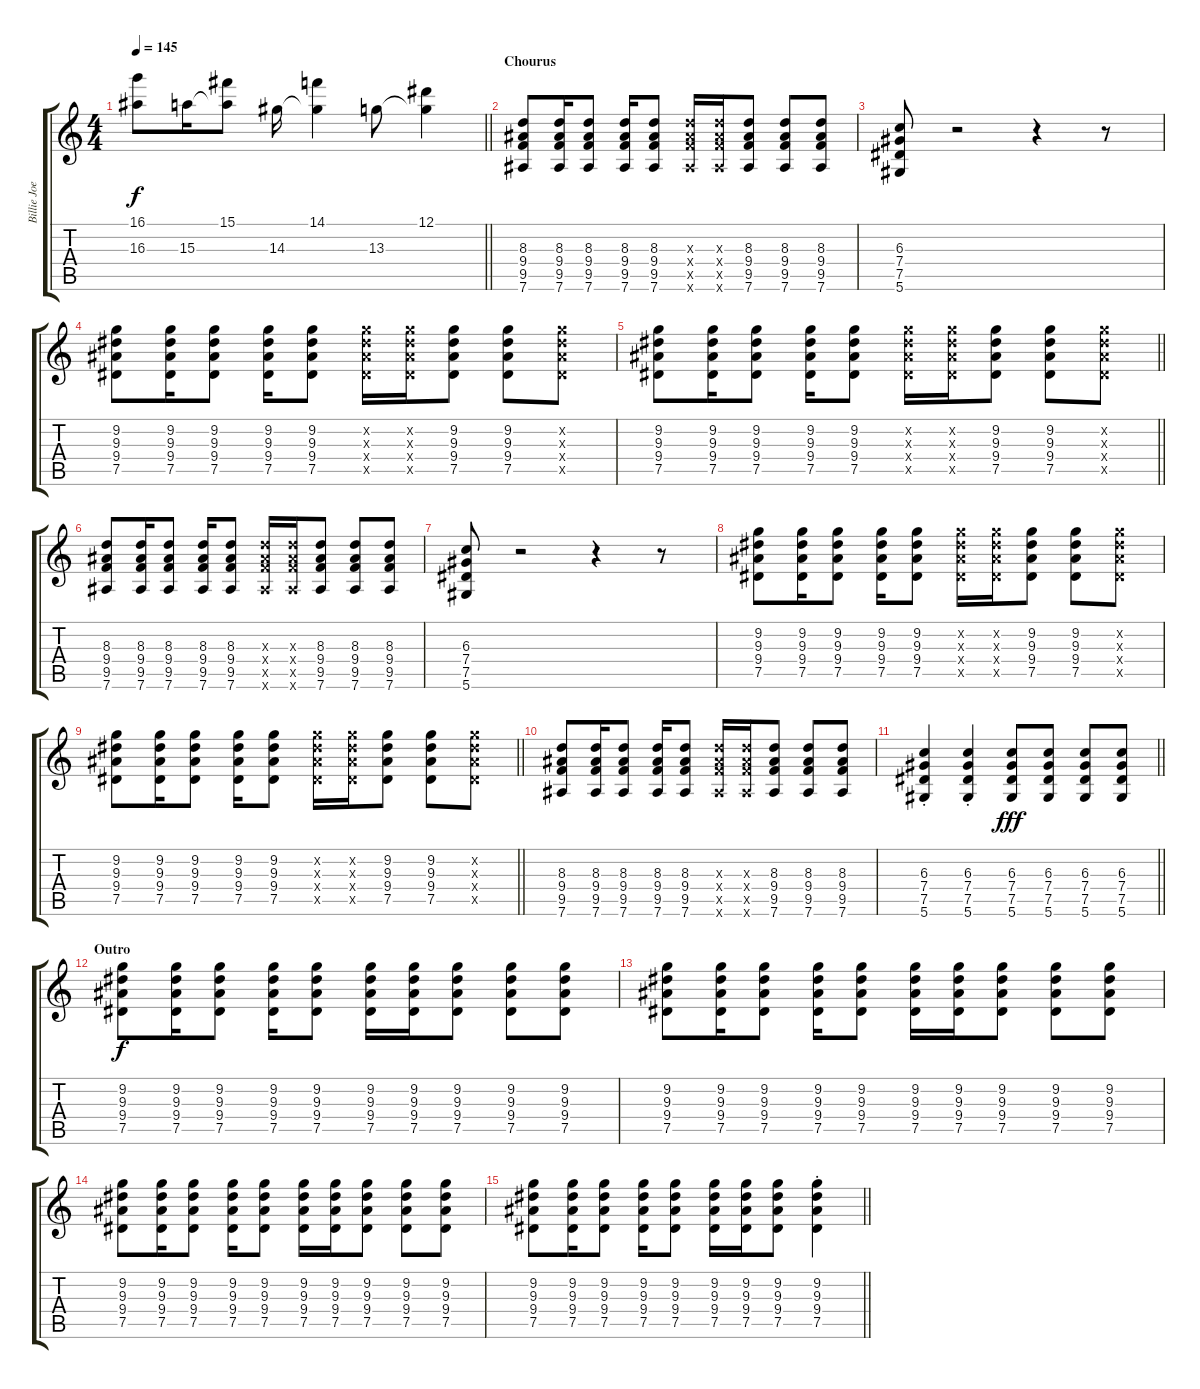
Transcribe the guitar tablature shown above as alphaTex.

\track ("Billie Joe" "Billie Joe") {instrument distortionguitar}
\staff {score tabs}
\tuning (Eb4 Bb3 Gb3 Db3 Ab2 Eb2) {hide}
\ts (4 4)
\tempo 145
\clef g2
\barLineRight lightlight
\ks c
(16.1 16.3{t}).8{dy f} 15.3.16 (15.1 15.3{t}).8 14.3.16 (14.1 14.3{t}).4 13.3.8 (12.1 13.3{t}).4 |
\section ("" "Chourus")
(8.3 9.4 9.5 7.6).8 (8.3 9.4 9.5 7.6).16 (8.3 9.4 9.5 7.6).8 (8.3 9.4 9.5 7.6).16 (8.3 9.4 9.5 7.6).8 (8.3{x} 9.4{x} 9.5{x} 7.6{x}).16 (8.3{x} 9.4{x} 9.5{x} 7.6{x}).16 (8.3 9.4 9.5 7.6).8 (8.3 9.4 9.5 7.6).8 (8.3 9.4 9.5 7.6).8 |
(6.3 7.4 7.5 5.6).8 r.2 r.4 r.8 |
(9.2 9.3 9.4 7.5).8 (9.2 9.3 9.4 7.5).16 (9.2 9.3 9.4 7.5).8 (9.2 9.3 9.4 7.5).16 (9.2 9.3 9.4 7.5).8 (9.2{x} 9.3{x} 9.4{x} 7.5{x}).16 (9.2{x} 9.3{x} 9.4{x} 7.5{x}).16 (9.2 9.3 9.4 7.5).8 (9.2 9.3 9.4 7.5).8 (9.2{x} 9.3{x} 9.4{x} 7.5{x}).8 |
\barLineRight lightlight
(9.2 9.3 9.4 7.5).8 (9.2 9.3 9.4 7.5).16 (9.2 9.3 9.4 7.5).8 (9.2 9.3 9.4 7.5).16 (9.2 9.3 9.4 7.5).8 (9.2{x} 9.3{x} 9.4{x} 7.5{x}).16 (9.2{x} 9.3{x} 9.4{x} 7.5{x}).16 (9.2 9.3 9.4 7.5).8 (9.2 9.3 9.4 7.5).8 (9.2{x} 9.3{x} 9.4{x} 7.5{x}).8 |
(8.3 9.4 9.5 7.6).8 (8.3 9.4 9.5 7.6).16 (8.3 9.4 9.5 7.6).8 (8.3 9.4 9.5 7.6).16 (8.3 9.4 9.5 7.6).8 (8.3{x} 9.4{x} 9.5{x} 7.6{x}).16 (8.3{x} 9.4{x} 9.5{x} 7.6{x}).16 (8.3 9.4 9.5 7.6).8 (8.3 9.4 9.5 7.6).8 (8.3 9.4 9.5 7.6).8 |
(6.3 7.4 7.5 5.6).8 r.2 r.4 r.8 |
(9.2 9.3 9.4 7.5).8 (9.2 9.3 9.4 7.5).16 (9.2 9.3 9.4 7.5).8 (9.2 9.3 9.4 7.5).16 (9.2 9.3 9.4 7.5).8 (9.2{x} 9.3{x} 9.4{x} 7.5{x}).16 (9.2{x} 9.3{x} 9.4{x} 7.5{x}).16 (9.2 9.3 9.4 7.5).8 (9.2 9.3 9.4 7.5).8 (9.2{x} 9.3{x} 9.4{x} 7.5{x}).8 |
\barLineRight lightlight
(9.2 9.3 9.4 7.5).8 (9.2 9.3 9.4 7.5).16 (9.2 9.3 9.4 7.5).8 (9.2 9.3 9.4 7.5).16 (9.2 9.3 9.4 7.5).8 (9.2{x} 9.3{x} 9.4{x} 7.5{x}).16 (9.2{x} 9.3{x} 9.4{x} 7.5{x}).16 (9.2 9.3 9.4 7.5).8 (9.2 9.3 9.4 7.5).8 (9.2{x} 9.3{x} 9.4{x} 7.5{x}).8 |
(8.3 9.4 9.5 7.6).8 (8.3 9.4 9.5 7.6).16 (8.3 9.4 9.5 7.6).8 (8.3 9.4 9.5 7.6).16 (8.3 9.4 9.5 7.6).8 (8.3{x} 9.4{x} 9.5{x} 7.6{x}).16 (8.3{x} 9.4{x} 9.5{x} 7.6{x}).16 (8.3 9.4 9.5 7.6).8 (8.3 9.4 9.5 7.6).8 (8.3 9.4 9.5 7.6).8 |
\barLineRight lightlight
(6.3{st} 7.4{st} 7.5{st} 5.6{st}).4 (6.3{st} 7.4{st} 7.5{st} 5.6{st}).4 (6.3 7.4 7.5 5.6).8{dy fff} (6.3 7.4 7.5 5.6).8 (6.3 7.4 7.5 5.6).8 (6.3 7.4 7.5 5.6).8 |
\section ("" "Outro")
(9.2 9.3 9.4 7.5).8{dy f} (9.2 9.3 9.4 7.5).16 (9.2 9.3 9.4 7.5).8 (9.2 9.3 9.4 7.5).16 (9.2 9.3 9.4 7.5).8 (9.2 9.3 9.4 7.5).16 (9.2 9.3 9.4 7.5).16 (9.2 9.3 9.4 7.5).8 (9.2 9.3 9.4 7.5).8 (9.2 9.3 9.4 7.5).8 |
(9.2 9.3 9.4 7.5).8 (9.2 9.3 9.4 7.5).16 (9.2 9.3 9.4 7.5).8 (9.2 9.3 9.4 7.5).16 (9.2 9.3 9.4 7.5).8 (9.2 9.3 9.4 7.5).16 (9.2 9.3 9.4 7.5).16 (9.2 9.3 9.4 7.5).8 (9.2 9.3 9.4 7.5).8 (9.2 9.3 9.4 7.5).8 |
(9.2 9.3 9.4 7.5).8 (9.2 9.3 9.4 7.5).16 (9.2 9.3 9.4 7.5).8 (9.2 9.3 9.4 7.5).16 (9.2 9.3 9.4 7.5).8 (9.2 9.3 9.4 7.5).16 (9.2 9.3 9.4 7.5).16 (9.2 9.3 9.4 7.5).8 (9.2 9.3 9.4 7.5).8 (9.2 9.3 9.4 7.5).8 |
\barLineRight lightlight
(9.2 9.3 9.4 7.5).8 (9.2 9.3 9.4 7.5).16 (9.2 9.3 9.4 7.5).8 (9.2 9.3 9.4 7.5).16 (9.2 9.3 9.4 7.5).8 (9.2 9.3 9.4 7.5).16 (9.2 9.3 9.4 7.5).16 (9.2 9.3 9.4 7.5).8 (9.2{st} 9.3{st} 9.4{st} 7.5{st}).4
